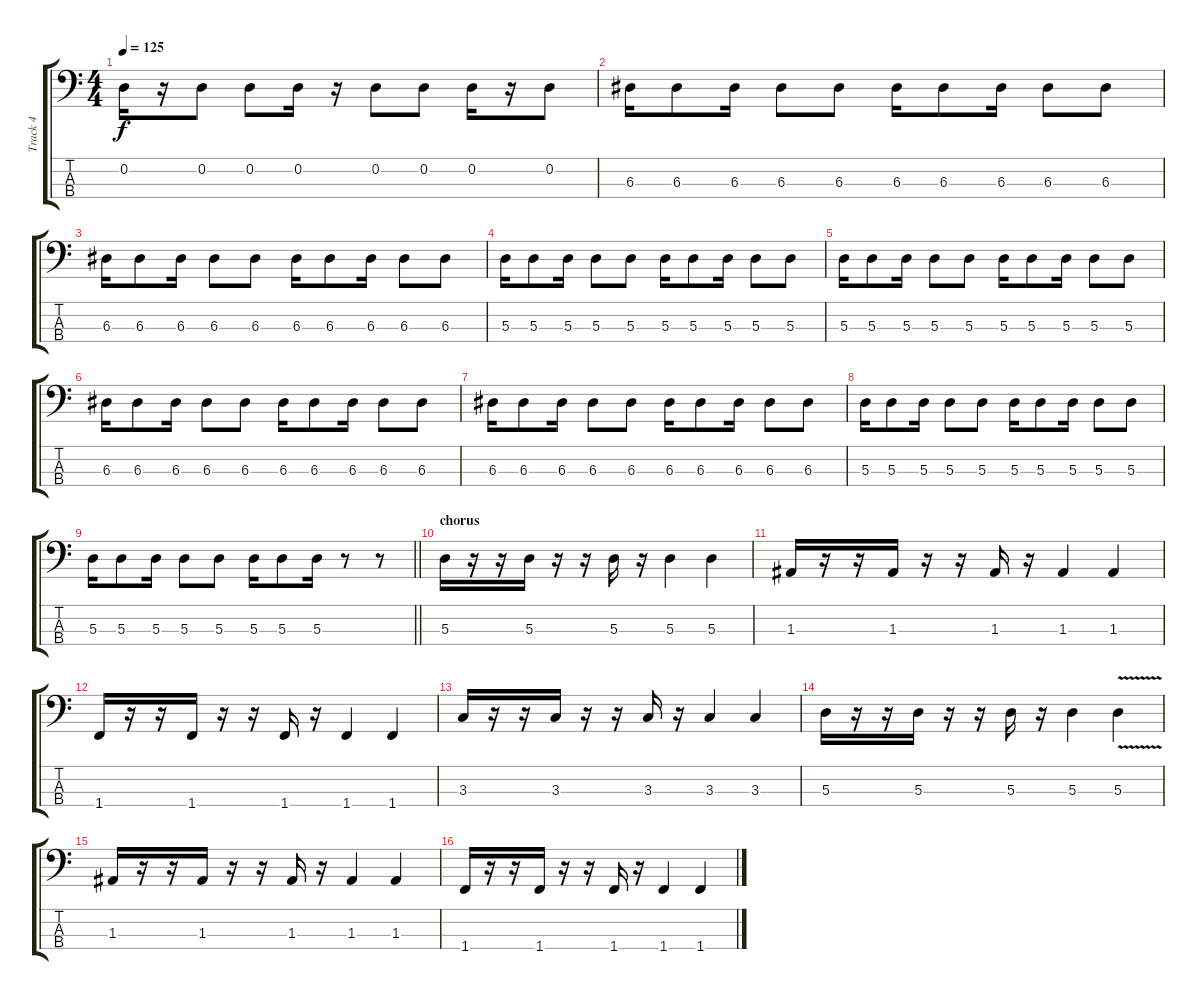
\track ("Track 4" "Track 4") {instrument electricbassfinger}
\staff {score tabs}
\tuning (G2 D2 A1 E1) {hide}
\ts (4 4)
\tempo 125
\clef f4
\ks c
0.2.16{dy f} r.16 0.2.8 0.2.8 0.2.16 r.16 0.2.8 0.2.8 0.2.16 r.16 0.2.8 |
6.3.16 6.3.8 6.3.16 6.3.8 6.3.8 6.3.16 6.3.8 6.3.16 6.3.8 6.3.8 |
6.3.16 6.3.8 6.3.16 6.3.8 6.3.8 6.3.16 6.3.8 6.3.16 6.3.8 6.3.8 |
5.3.16 5.3.8 5.3.16 5.3.8 5.3.8 5.3.16 5.3.8 5.3.16 5.3.8 5.3.8 |
5.3.16 5.3.8 5.3.16 5.3.8 5.3.8 5.3.16 5.3.8 5.3.16 5.3.8 5.3.8 |
6.3.16 6.3.8 6.3.16 6.3.8 6.3.8 6.3.16 6.3.8 6.3.16 6.3.8 6.3.8 |
6.3.16 6.3.8 6.3.16 6.3.8 6.3.8 6.3.16 6.3.8 6.3.16 6.3.8 6.3.8 |
5.3.16 5.3.8 5.3.16 5.3.8 5.3.8 5.3.16 5.3.8 5.3.16 5.3.8 5.3.8 |
\barLineRight lightlight
5.3.16 5.3.8 5.3.16 5.3.8 5.3.8 5.3.16 5.3.8 5.3.16 r.8 r.8 |
\section ("" "chorus")
5.3.16 r.16 r.16 5.3.16 r.16 r.16 5.3.16 r.16 5.3.4 5.3.4 |
1.3.16 r.16 r.16 1.3.16 r.16 r.16 1.3.16 r.16 1.3.4 1.3.4 |
1.4.16 r.16 r.16 1.4.16 r.16 r.16 1.4.16 r.16 1.4.4 1.4.4 |
3.3.16 r.16 r.16 3.3.16 r.16 r.16 3.3.16 r.16 3.3.4 3.3.4 |
5.3.16 r.16 r.16 5.3.16 r.16 r.16 5.3.16 r.16 5.3.4 5.3{v}.4 |
1.3.16 r.16 r.16 1.3.16 r.16 r.16 1.3.16 r.16 1.3.4 1.3.4 |
1.4.16 r.16 r.16 1.4.16 r.16 r.16 1.4.16 r.16 1.4.4 1.4.4
